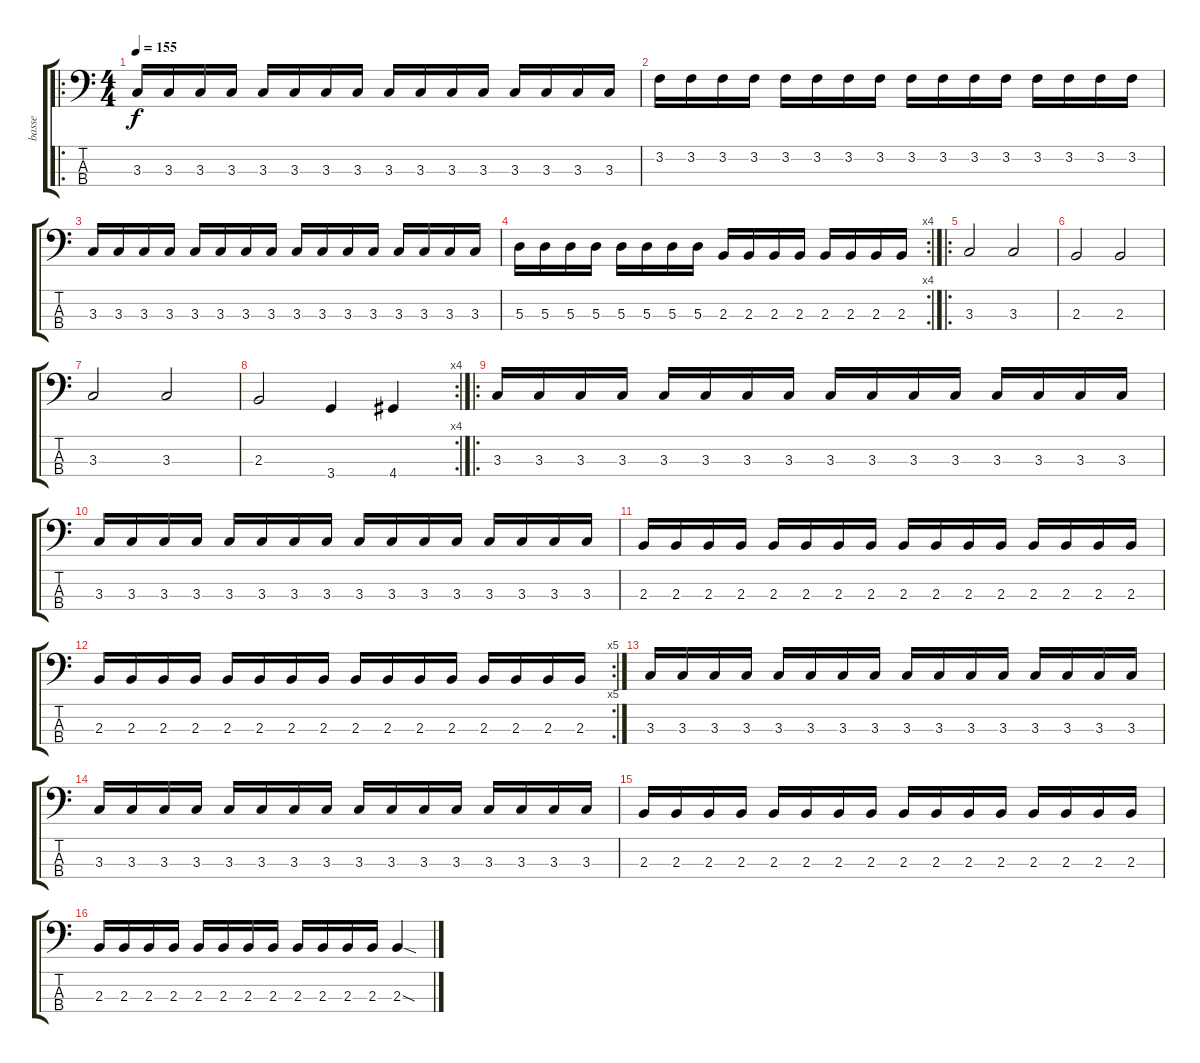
\track ("basse" "basse") {instrument electricbasspick}
\staff {score tabs}
\tuning (G2 D2 A1 E1) {hide}
\ro
\ts (4 4)
\tempo 155
\clef f4
\ks c
3.3.16{dy f instrument electricbasspick} 3.3.16 3.3.16 3.3.16 3.3.16 3.3.16 3.3.16 3.3.16 3.3.16 3.3.16 3.3.16 3.3.16 3.3.16 3.3.16 3.3.16 3.3.16 |
3.2.16 3.2.16 3.2.16 3.2.16 3.2.16 3.2.16 3.2.16 3.2.16 3.2.16 3.2.16 3.2.16 3.2.16 3.2.16 3.2.16 3.2.16 3.2.16 |
3.3.16 3.3.16 3.3.16 3.3.16 3.3.16 3.3.16 3.3.16 3.3.16 3.3.16 3.3.16 3.3.16 3.3.16 3.3.16 3.3.16 3.3.16 3.3.16 |
\rc 4
5.3.16 5.3.16 5.3.16 5.3.16 5.3.16 5.3.16 5.3.16 5.3.16 2.3.16 2.3.16 2.3.16 2.3.16 2.3.16 2.3.16 2.3.16 2.3.16 |
\ro
3.3.2 3.3.2 |
2.3.2 2.3.2 |
3.3.2 3.3.2 |
\rc 4
2.3.2 3.4.4 4.4.4 |
\ro
3.3.16 3.3.16 3.3.16 3.3.16 3.3.16 3.3.16 3.3.16 3.3.16 3.3.16 3.3.16 3.3.16 3.3.16 3.3.16 3.3.16 3.3.16 3.3.16 |
3.3.16 3.3.16 3.3.16 3.3.16 3.3.16 3.3.16 3.3.16 3.3.16 3.3.16 3.3.16 3.3.16 3.3.16 3.3.16 3.3.16 3.3.16 3.3.16 |
2.3.16 2.3.16 2.3.16 2.3.16 2.3.16 2.3.16 2.3.16 2.3.16 2.3.16 2.3.16 2.3.16 2.3.16 2.3.16 2.3.16 2.3.16 2.3.16 |
\rc 5
2.3.16 2.3.16 2.3.16 2.3.16 2.3.16 2.3.16 2.3.16 2.3.16 2.3.16 2.3.16 2.3.16 2.3.16 2.3.16 2.3.16 2.3.16 2.3.16 |
3.3.16 3.3.16 3.3.16 3.3.16 3.3.16 3.3.16 3.3.16 3.3.16 3.3.16 3.3.16 3.3.16 3.3.16 3.3.16 3.3.16 3.3.16 3.3.16 |
3.3.16 3.3.16 3.3.16 3.3.16 3.3.16 3.3.16 3.3.16 3.3.16 3.3.16 3.3.16 3.3.16 3.3.16 3.3.16 3.3.16 3.3.16 3.3.16 |
2.3.16 2.3.16 2.3.16 2.3.16 2.3.16 2.3.16 2.3.16 2.3.16 2.3.16 2.3.16 2.3.16 2.3.16 2.3.16 2.3.16 2.3.16 2.3.16 |
2.3.16 2.3.16 2.3.16 2.3.16 2.3.16 2.3.16 2.3.16 2.3.16 2.3.16 2.3.16 2.3.16 2.3.16 2.3{sod}.4
